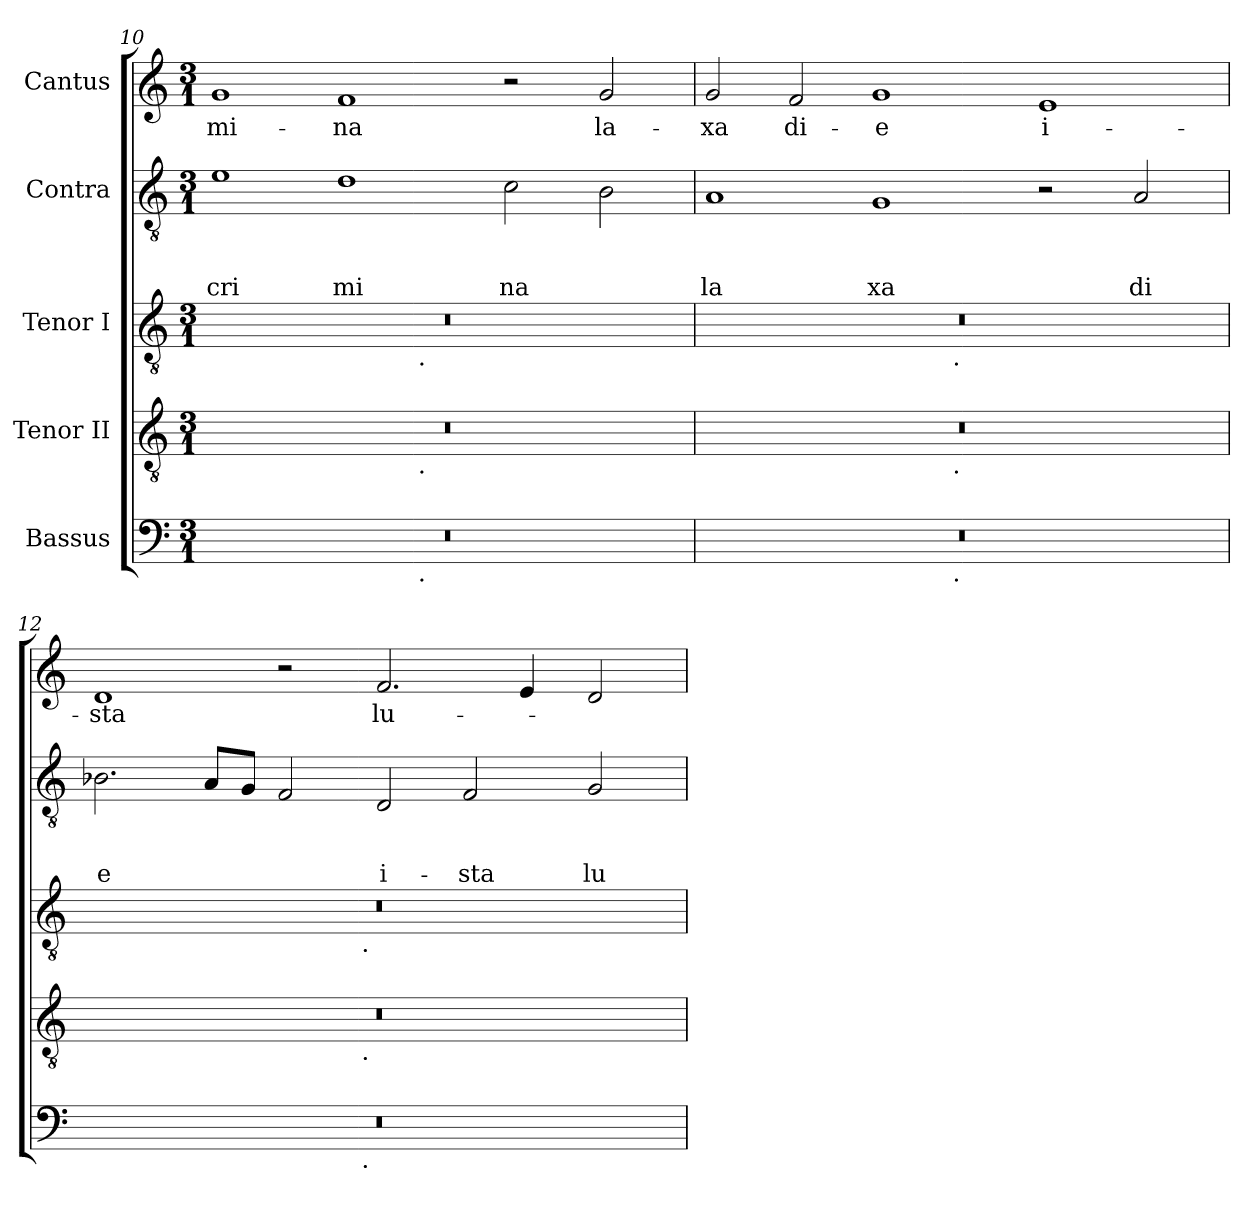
**kern	**kern	**kern	**kern	**text	**text	**text	**kern	**text
*part5	*part4	*part3	*part2	*part2	*part2	*part2	*part1	*part1
*staff5	*staff4	*staff3	*staff2	*staff2	*staff2	*staff2	*staff1	*staff1
*I"Bassus	*I"Tenor II	*I"Tenor I	*I"Contra	*	*	*	*I"Cantus	*
*clefF4	*clefGv2	*clefGv2	*clefGv2	*	*	*	*clefG2	*
*k[]	*k[]	*k[]	*k[]	*	*	*	*k[]	*
*C:	*C:	*C:	*C:	*	*	*	*C:	*
*M3/1	*M3/1	*M3/1	*M3/1	*	*	*	*M3/1	*
=10	=10	=10	=10	=10	=10	=10	=10	=10
!	!	!	!	!	!	!LO:LY:b	!	!LO:LY:b
*^	*^	*^	*	*	*	*	*	*
0.r	1ryy	0.r	1ryy	0.r	1ryy	1e	.	.	cri	1g	-mi-
!	!	!	!	!	!	!	!	!	!LO:LY:b	!	!LO:LY:b
.	4...ryy	.	4...ryy	.	4...ryy	1d	.	.	mi	1f	-na
!	!	!	!	!	!LO:TX:b:t=.	!	!	!	!	!	!
!	!	!	!LO:TX:b:t=.	!	!	!	!	!	!	!	!
!	!LO:TX:b:t=.	!	!	!	!	!	!	!	!	!	!
.	1ryy	.	1ryy	.	1ryy	.	.	.	.	.	.
!	!	!	!	!	!	!	!	!	!LO:LY:b	!	!
.	.	.	.	.	.	2c\	.	.	na	2r	.
.	2ryy	.	2ryy	.	2ryy	.	.	.	.	.	.
!	!	!	!	!	!	!	!	!	!	!	!LO:LY:b
.	.	.	.	.	.	2B\	.	.	.	2g/	la-
.	32ryy	.	32ryy	.	32ryy	.	.	.	.	.	.
=11	=11	=11	=11	=11	=11	=11	=11	=11	=11	=11	=11
!	!	!	!	!	!	!	!	!	!LO:LY:b	!	!LO:LY:b
0.r	1ryy	0.r	1ryy	0.r	1ryy	1A	.	.	la	2g/	-xa
!	!	!	!	!	!	!	!	!	!	!	!LO:LY:b
.	.	.	.	.	.	.	.	.	.	2f/	di-
!	!	!	!	!	!	!	!	!	!LO:LY:b	!	!LO:LY:b
.	4...ryy	.	4...ryy	.	4...ryy	1G	.	.	xa	1g	-e
!	!	!	!	!	!LO:TX:b:t=.	!	!	!	!	!	!
!	!	!	!LO:TX:b:t=.	!	!	!	!	!	!	!	!
!	!LO:TX:b:t=.	!	!	!	!	!	!	!	!	!	!
.	1ryy	.	1ryy	.	1ryy	.	.	.	.	.	.
!	!	!	!	!	!	!	!	!	!	!	!LO:LY:b
.	.	.	.	.	.	2r	.	.	.	1e	i-
.	2ryy	.	2ryy	.	2ryy	.	.	.	.	.	.
!	!	!	!	!	!	!	!	!	!LO:LY:b	!	!
.	.	.	.	.	.	2A/	.	.	di	.	.
.	32ryy	.	32ryy	.	32ryy	.	.	.	.	.	.
!!LO:LB:g=z
=12	=12	=12	=12	=12	=12	=12	=12	=12	=12	=12	=12
!	!	!	!	!	!	!	!	!	!LO:LY:b	!	!LO:LY:b
0.r	1ryy	0.r	1ryy	0.r	1ryy	2.B-\	.	.	e	1d	-sta
.	.	.	.	.	.	8A/L	.	.	.	.	.
.	.	.	.	.	.	8G/J	.	.	.	.	.
.	4...ryy	.	4...ryy	.	4...ryy	2F/	.	.	.	2r	.
!	!	!	!	!	!LO:TX:b:t=.	!	!	!	!	!	!
!	!	!	!LO:TX:b:t=.	!	!	!	!	!	!	!	!
!	!LO:TX:b:t=.	!	!	!	!	!	!	!	!	!	!
.	1ryy	.	1ryy	.	1ryy	.	.	.	.	.	.
!	!	!	!	!	!	!	!	!	!LO:LY:b	!	!LO:LY:b
.	.	.	.	.	.	2D/	.	.	i-	2.f/	lu-
!	!	!	!	!	!	!	!	!	!LO:LY:b	!	!
.	.	.	.	.	.	2F/	.	.	-sta	.	.
.	.	.	.	.	.	.	.	.	.	4e/	.
.	2ryy	.	2ryy	.	2ryy	.	.	.	.	.	.
!	!	!	!	!	!	!	!	!	!LO:LY:b	!	!
.	.	.	.	.	.	2G/	.	.	lu-	2d/	.
.	32ryy	.	32ryy	.	32ryy	.	.	.	.	.	.
!LO:TX:b:t=Typeset by Allen Garvin (aurvondel@gmail.com) (orig.	!	!	!	!	!	!	!	!	!	!	!
*v	*v	*	*	*v	*v	*	*	*	*	*	*
*	*v	*v	*	*	*	*	*	*	*
=	=	=	=	=	=	=	=	=
*-	*-	*-	*-	*-	*-	*-	*-	*-
